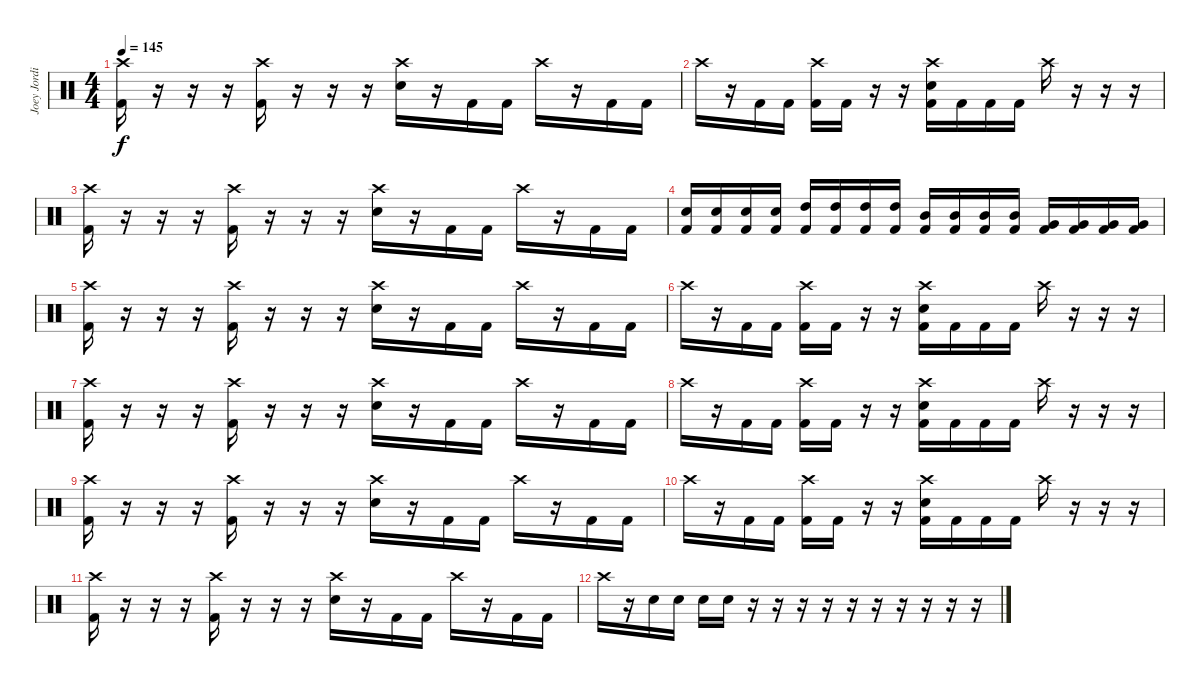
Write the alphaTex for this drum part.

\track ("Joey Jordison" "Joey Jordi") {instrument percussion}
\staff {score}
\articulation defaults
\ts (4 4)
\tempo 145
\clef neutral
\ks c
("Crash high (hit)" "Kick (hit) 2").16{dy f} r.16 r.16 r.16 ("Crash high (hit)" "Kick (hit) 2").16 r.16 r.16 r.16 ("Crash high (hit)" "Electric Snare (hit)").16 r.16 "Kick (hit) 2".16 "Kick (hit) 2".16 "Crash high (hit)".16 r.16 "Kick (hit) 2".16 "Kick (hit) 2".16 |
"Crash high (hit)".16 r.16 "Kick (hit) 2".16 "Kick (hit) 2".16 ("Crash high (hit)" "Kick (hit) 2").16 "Kick (hit) 2".16 r.16 r.16 ("Crash high (hit)" "Electric Snare (hit)" "Kick (hit) 2").16 "Kick (hit) 2".16 "Kick (hit) 2".16 "Kick (hit) 2".16 "Crash high (hit)".16 r.16 r.16 r.16 |
("Crash high (hit)" "Kick (hit) 2").16 r.16 r.16 r.16 ("Crash high (hit)" "Kick (hit) 2").16 r.16 r.16 r.16 ("Crash high (hit)" "Electric Snare (hit)").16 r.16 "Kick (hit) 2".16 "Kick (hit) 2".16 "Crash high (hit)".16 r.16 "Kick (hit) 2".16 "Kick (hit) 2".16 |
("Electric Snare (hit)" "Kick (hit) 2").16 ("Electric Snare (hit)" "Kick (hit) 2").16 ("Electric Snare (hit)" "Kick (hit) 2").16 ("Electric Snare (hit)" "Kick (hit) 2").16 ("High Tom (hit)" "Kick (hit) 2").16 ("High Tom (hit)" "Kick (hit) 2").16 ("High Tom (hit)" "Kick (hit) 2").16 ("High Tom (hit)" "Kick (hit) 2").16 ("Mid Tom (hit)" "Kick (hit) 2").16 ("Mid Tom (hit)" "Kick (hit) 2").16 ("Mid Tom (hit)" "Kick (hit) 2").16 ("Mid Tom (hit)" "Kick (hit) 2").16 ("Very Low Tom (hit)" "Kick (hit) 2").16 ("Very Low Tom (hit)" "Kick (hit) 2").16 ("Very Low Tom (hit)" "Kick (hit) 2").16 ("Very Low Tom (hit)" "Kick (hit) 2").16 |
("Crash high (hit)" "Kick (hit) 2").16 r.16 r.16 r.16 ("Crash high (hit)" "Kick (hit) 2").16 r.16 r.16 r.16 ("Crash high (hit)" "Electric Snare (hit)").16 r.16 "Kick (hit) 2".16 "Kick (hit) 2".16 "Crash high (hit)".16 r.16 "Kick (hit) 2".16 "Kick (hit) 2".16 |
"Crash high (hit)".16 r.16 "Kick (hit) 2".16 "Kick (hit) 2".16 ("Crash high (hit)" "Kick (hit) 2").16 "Kick (hit) 2".16 r.16 r.16 ("Crash high (hit)" "Electric Snare (hit)" "Kick (hit) 2").16 "Kick (hit) 2".16 "Kick (hit) 2".16 "Kick (hit) 2".16 "Crash high (hit)".16 r.16 r.16 r.16 |
("Crash high (hit)" "Kick (hit) 2").16 r.16 r.16 r.16 ("Crash high (hit)" "Kick (hit) 2").16 r.16 r.16 r.16 ("Crash high (hit)" "Electric Snare (hit)").16 r.16 "Kick (hit) 2".16 "Kick (hit) 2".16 "Crash high (hit)".16 r.16 "Kick (hit) 2".16 "Kick (hit) 2".16 |
"Crash high (hit)".16 r.16 "Kick (hit) 2".16 "Kick (hit) 2".16 ("Crash high (hit)" "Kick (hit) 2").16 "Kick (hit) 2".16 r.16 r.16 ("Crash high (hit)" "Electric Snare (hit)" "Kick (hit) 2").16 "Kick (hit) 2".16 "Kick (hit) 2".16 "Kick (hit) 2".16 "Crash high (hit)".16 r.16 r.16 r.16 |
("Crash high (hit)" "Kick (hit) 2").16 r.16 r.16 r.16 ("Crash high (hit)" "Kick (hit) 2").16 r.16 r.16 r.16 ("Crash high (hit)" "Electric Snare (hit)").16 r.16 "Kick (hit) 2".16 "Kick (hit) 2".16 "Crash high (hit)".16 r.16 "Kick (hit) 2".16 "Kick (hit) 2".16 |
"Crash high (hit)".16 r.16 "Kick (hit) 2".16 "Kick (hit) 2".16 ("Crash high (hit)" "Kick (hit) 2").16 "Kick (hit) 2".16 r.16 r.16 ("Crash high (hit)" "Electric Snare (hit)" "Kick (hit) 2").16 "Kick (hit) 2".16 "Kick (hit) 2".16 "Kick (hit) 2".16 "Crash high (hit)".16 r.16 r.16 r.16 |
("Crash high (hit)" "Kick (hit) 2").16 r.16 r.16 r.16 ("Crash high (hit)" "Kick (hit) 2").16 r.16 r.16 r.16 ("Crash high (hit)" "Electric Snare (hit)").16 r.16 "Kick (hit) 2".16 "Kick (hit) 2".16 "Crash high (hit)".16 r.16 "Kick (hit) 2".16 "Kick (hit) 2".16 |
"Crash high (hit)".16 r.16 "Electric Snare (hit)".16 "Electric Snare (hit)".16 "Electric Snare (hit)".16 "Electric Snare (hit)".16 r.16 r.16 r.16 r.16 r.16 r.16 r.16 r.16 r.16 r.16
